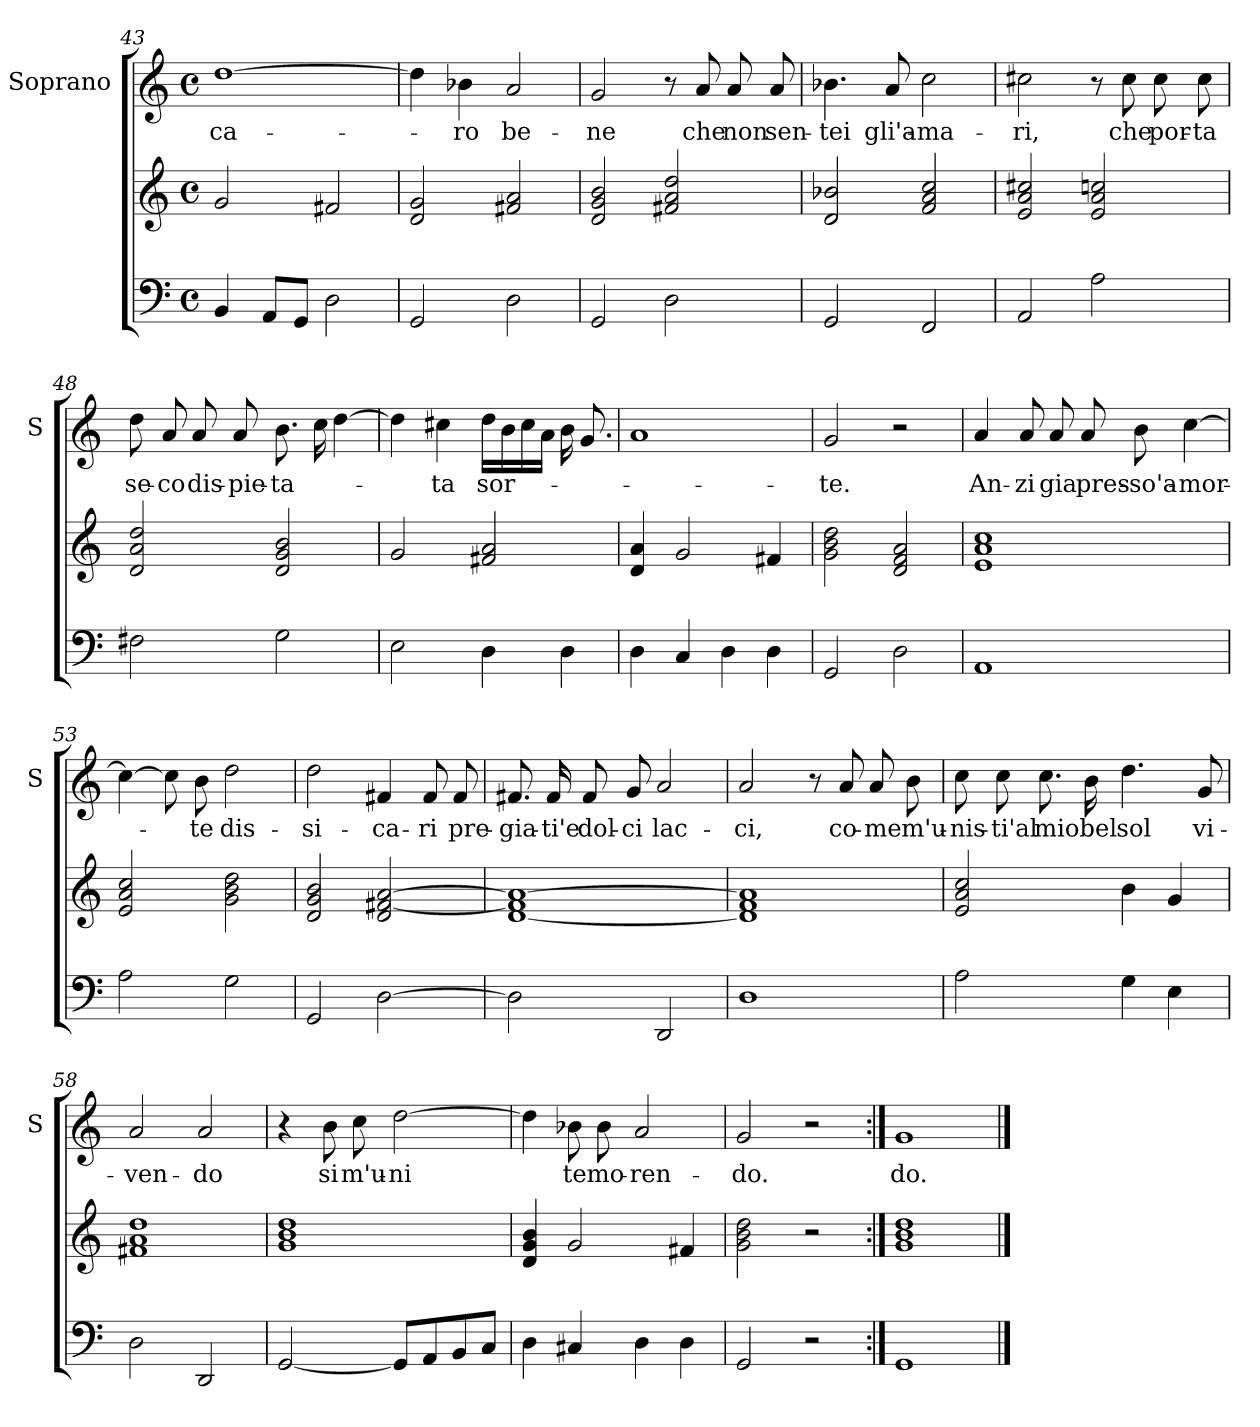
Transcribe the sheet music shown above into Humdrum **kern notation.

**kern	**kern	**kern	**text
*part2	*part2	*part1	*part1
*staff3	*staff2	*staff1	*staff1
*	*	*I"Soprano	*
*	*	*I'S	*
*clefF4	*clefG2	*clefG2	*
*k[]	*k[]	*k[]	*
*C:	*C:	*C:	*
*M4/4	*M4/4	*M4/4	*
*met(c)	*met(c)	*met(c)	*
=43	=43	=43	=43
4BB/	2g/	[1dd	ca-
8AA/L	.	.	.
8GG/J	.	.	.
2D\	2f#X/	.	.
=44	=44	=44	=44
2GG/	2d/ 2g/	4dd\]	.
.	.	4b-X\	-ro
2D\	2f#X/ 2a/	2a/	be-
=45	=45	=45	=45
2GG/	2d/ 2g/ 2b/	2g/	-ne
2D\	2f#X/ 2a/ 2dd/	8r	.
.	.	8a/	che
.	.	8a/	non
.	.	8a/	sen-
=46	=46	=46	=46
2GG/	2d/ 2b-X/	4.b-X\	-tei
.	.	8a/	gli'a-
2FF/	2f/ 2a/ 2cc/	2cc\	-ma-
!!LO:LB:g=z
=47	=47	=47	=47
2AA/	2e/ 2a/ 2cc#X/	2cc#X\	-ri,
2A\	2e/ 2a/ 2ccn/	8r	.
.	.	8cc#\	che
.	.	8cc#\	por-
.	.	8cc#\	-ta
=48	=48	=48	=48
2F#X\	2d/ 2a/ 2dd/	8dd\	se-
.	.	8a/	-co
.	.	8a/	dis-
.	.	8a/	-pie-
2G\	2d/ 2g/ 2b/	8.b\	-ta-
.	.	16cc\	.
.	.	[4dd\	.
=49	=49	=49	=49
2E\	2g/	4dd\]	.
.	.	4cc#X\	-ta
4D\	2f#X/ 2a/	16dd\LL	sor-
.	.	16b\	.
.	.	16cc#\	.
.	.	16a\JJ	.
4D\	.	16b\	.
.	.	8.g/	.
=50	=50	=50	=50
4D\	4d/ 4a/	1a	.
4C/	2g/	.	.
4D\	.	.	.
4D\	4f#X/	.	.
=51	=51	=51	=51
2GG/	2g\ 2b\ 2dd\	2g/	-te.
2D\	2d/ 2f/ 2a/	2r	.
!!LO:LB:g=z
=52	=52	=52	=52
1AA	1e 1a 1cc	4a/	An-
.	.	8a/	-zi
.	.	8a/	gia
.	.	8a/	pres-
.	.	8b\	-so'a-
.	.	[4cc\	-mor-
=53	=53	=53	=53
2A\	2e/ 2a/ 2cc/	4cc\_	.
.	.	8cc\]	.
.	.	8b\	-te
2G\	2g\ 2b\ 2dd\	2dd\	dis-
=54	=54	=54	=54
2GG/	2d/ 2g/ 2b/	2dd\	-si-
[2D\	2d/ [2f#X/ [2a/	4f#X/	-ca-
.	.	8f#/	-ri
.	.	8f#/	pre-
=55	=55	=55	=55
2D\]	[1d 1f#] 1a_	8.f#X/	-gia-
.	.	16f#/	-ti'e
.	.	8f#/	dol-
.	.	8g/	-ci
2DD/	.	2a/	lac-
=56	=56	=56	=56
1D	1d] 1f 1a]	2a/	-ci,
.	.	8r	.
.	.	8a/	co-
.	.	8a/	-me
.	.	8b\	m'u-
!!LO:LB:g=z
=57	=57	=57	=57
2A\	2e/ 2a/ 2cc/	8cc\	-nis-
.	.	8cc\	-ti'al
.	.	8.cc\	mio
.	.	16b\	bel
4G\	4b\	4.dd\	sol
4E\	4g/	.	.
.	.	8g/	vi-
=58	=58	=58	=58
2D\	1f#X 1a 1dd	2a/	-ven-
2DD/	.	2a/	-do
=59	=59	=59	=59
[2GG/	1g 1b 1dd	4r	.
.	.	8b\	si
.	.	8cc\	m'u-
8GG/L]	.	[2dd\	-ni
8AA/	.	.	.
8BB/	.	.	.
8C/J	.	.	.
=60	=60	=60	=60
4D\	4d/ 4g/ 4b/	4dd\]	.
4C#X/	2g/	8b-X\	te
.	.	8b-\	mo-
4D\	.	2a/	-ren-
4D\	4f#X/	.	.
=61	=61	=61	=61
2GG/	2g\ 2b\ 2dd\	2g/	-do.
2r	2r	2r	.
=62:|!	=62:|!	=62:|!	=62:|!
1GG	1g 1b 1dd	1g	do.
==	==	==	==
*-	*-	*-	*-
